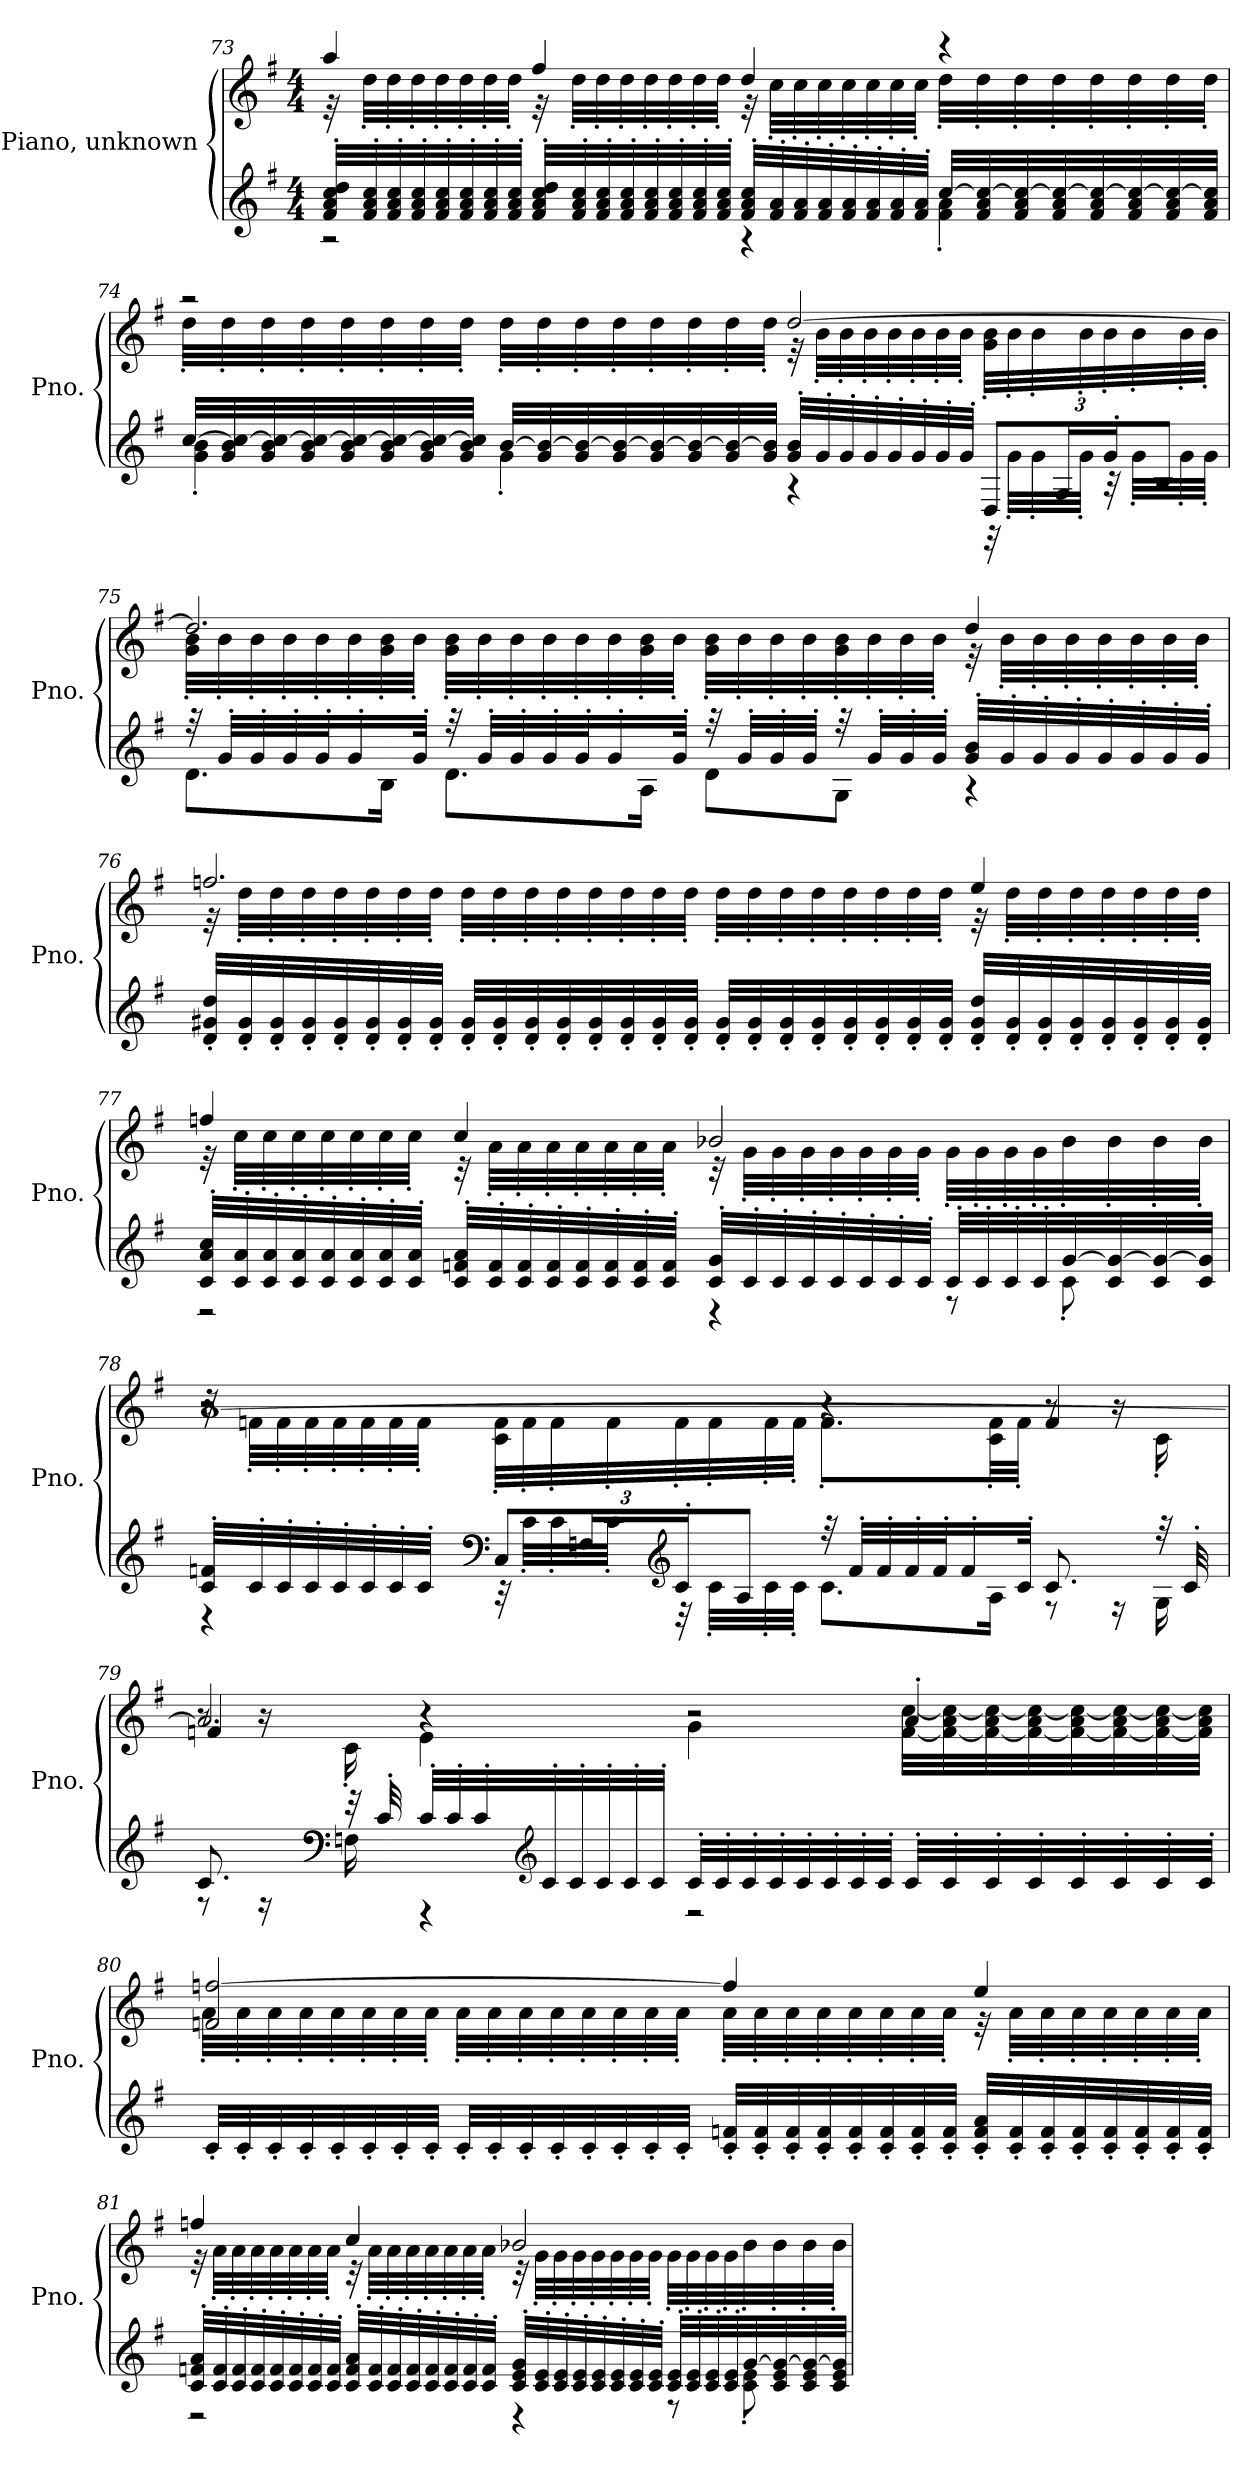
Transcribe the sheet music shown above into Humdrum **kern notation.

**kern	**kern
*part1	*part1
*staff2	*staff1
*I"Piano, unknown	*
*I'Pno.	*
!!LO:PB:g=z
*clefG2	*clefG2
*k[f#]	*k[f#]
*M4/4	*M4/4
=73	=73
*^	*^
32f#/' 32a/' 32cc/' 32dd/'LLL	2r	4aa/	32r
32f#/' 32a/' 32cc/'	.	.	32dd'\LLL
32f#/' 32a/' 32cc/'	.	.	32dd'\
32f#/' 32a/' 32cc/'	.	.	32dd'\
32f#/' 32a/' 32cc/'	.	.	32dd'\
32f#/' 32a/' 32cc/'	.	.	32dd'\
32f#/' 32a/' 32cc/'	.	.	32dd'\
32f#/' 32a/' 32cc/'JJJ	.	.	32dd'\JJJ
32f#/' 32a/' 32cc/' 32dd/'LLL	.	4ff#/	32r
32f#/' 32a/' 32cc/'	.	.	32dd'\LLL
32f#/' 32a/' 32cc/'	.	.	32dd'\
32f#/' 32a/' 32cc/'	.	.	32dd'\
32f#/' 32a/' 32cc/'	.	.	32dd'\
32f#/' 32a/' 32cc/'	.	.	32dd'\
32f#/' 32a/' 32cc/'	.	.	32dd'\
32f#/' 32a/' 32cc/'JJJ	.	.	32dd'\JJJ
32f#/' 32a/' 32cc/'LLL	4r	4dd/	32r
32f#/' 32a/'	.	.	32cc'\LLL
32f#/' 32a/'	.	.	32cc'\
32f#/' 32a/'	.	.	32cc'\
32f#/' 32a/'	.	.	32cc'\
32f#/' 32a/'	.	.	32cc'\
32f#/' 32a/'	.	.	32cc'\
32f#/' 32a/'JJJ	.	.	32cc'\JJJ
[32cc/LLL	4f#\' 4a\'	4r	32dd'\LLL
32f#/ 32a/ 32cc/_	.	.	32dd'\
32f#/ 32a/ 32cc/_	.	.	32dd'\
32f#/ 32a/ 32cc/_	.	.	32dd'\
32f#/ 32a/ 32cc/_	.	.	32dd'\
32f#/ 32a/ 32cc/_	.	.	32dd'\
32f#/ 32a/ 32cc/_	.	.	32dd'\
32f#/ 32a/ 32cc/]JJJ	.	.	32dd'\JJJ
!!LO:LB:g=z	!!
=74	=74	=74	=74
[32cc/LLL	4g\' 4b\'	2r	32dd'\LLL
32g/ 32b/ 32cc/_	.	.	32dd'\
32g/ 32b/ 32cc/_	.	.	32dd'\
32g/ 32b/ 32cc/_	.	.	32dd'\
32g/ 32b/ 32cc/_	.	.	32dd'\
32g/ 32b/ 32cc/_	.	.	32dd'\
32g/ 32b/ 32cc/_	.	.	32dd'\
32g/ 32b/ 32cc/]JJJ	.	.	32dd'\JJJ
[32b/LLL	4g'\	.	32dd'\LLL
32g/ 32b/_	.	.	32dd'\
32g/ 32b/_	.	.	32dd'\
32g/ 32b/_	.	.	32dd'\
32g/ 32b/_	.	.	32dd'\
32g/ 32b/_	.	.	32dd'\
32g/ 32b/_	.	.	32dd'\
32g/ 32b/]JJJ	.	.	32dd'\JJJ
32g/' 32b/'LLL	4r	[2dd/	32r
32g'/	.	.	32b'\LLL
32g'/	.	.	32b'\
32g'/	.	.	32b'\
32g'/	.	.	32b'\
32g'/	.	.	32b'\
32g'/	.	.	32b'\
32g'/JJJ	.	.	32b'\JJJ
*Xbrackettup	*	*	*
12D/L	32r	.	32g\' 32b\'LLL
.	32g'\LLL	.	32b'\
.	32g'\	.	32b'\
24G/L	.	.	.
.	32g'\JJJ	.	32b'\
24g'/J	32r	.	32b'\
.	32g'\LLL	.	32b'\
12B/J	.	.	.
.	32g'\	.	32b'\
.	32g'\JJJ	.	32b'\JJJ
!!LO:LB:g=z	!!
=75	=75	=75	=75
32r	8.d\L	2.dd/]	32g\' 32b\'LLL
32g'/LLL	.	.	32b'\
32g'/	.	.	32b'\
32g'/	.	.	32b'\
32g'/J	.	.	32b'\
16g'/	.	.	32b'\
.	16B\Jk	.	32g\' 32b\'
32g'/JJk	.	.	32b'\JJJ
32r	8.d\L	.	32g\' 32b\'LLL
32g'/LLL	.	.	32b'\
32g'/	.	.	32b'\
32g'/	.	.	32b'\
32g'/J	.	.	32b'\
16g'/	.	.	32b'\
.	16A\Jk	.	32g\' 32b\'
32g'/JJk	.	.	32b'\JJJ
32r	8d\L	.	32g\' 32b\'LLL
32g'/LLL	.	.	32b'\
32g'/	.	.	32b'\
32g'/JJJ	.	.	32b'\
32r	8G\J	.	32g\' 32b\'
32g'/LLL	.	.	32b'\
32g'/	.	.	32b'\
32g'/JJJ	.	.	32b'\JJJ
32g/' 32b/'LLL	4r	4dd/	32r
32g'/	.	.	32b'\LLL
32g'/	.	.	32b'\
32g'/	.	.	32b'\
32g'/	.	.	32b'\
32g'/	.	.	32b'\
32g'/	.	.	32b'\
32g'/JJJ	.	.	32b'\JJJ
*v	*v	*	*
!!LO:LB:g=z	!!
=76	=76	=76
32d/' 32g#X/' 32dd/'LLL	2.ffn/	32r
32d/' 32g#/'	.	32dd'\LLL
32d/' 32g#/'	.	32dd'\
32d/' 32g#/'	.	32dd'\
32d/' 32g#/'	.	32dd'\
32d/' 32g#/'	.	32dd'\
32d/' 32g#/'	.	32dd'\
32d/' 32g#/'JJJ	.	32dd'\JJJ
32d/' 32g#/'LLL	.	32dd'\LLL
32d/' 32g#/'	.	32dd'\
32d/' 32g#/'	.	32dd'\
32d/' 32g#/'	.	32dd'\
32d/' 32g#/'	.	32dd'\
32d/' 32g#/'	.	32dd'\
32d/' 32g#/'	.	32dd'\
32d/' 32g#/'JJJ	.	32dd'\JJJ
32d/' 32g#/'LLL	.	32dd'\LLL
32d/' 32g#/'	.	32dd'\
32d/' 32g#/'	.	32dd'\
32d/' 32g#/'	.	32dd'\
32d/' 32g#/'	.	32dd'\
32d/' 32g#/'	.	32dd'\
32d/' 32g#/'	.	32dd'\
32d/' 32g#/'JJJ	.	32dd'\JJJ
32d/' 32g#/' 32dd/'LLL	4ee/	32r
32d/' 32g#/'	.	32dd'\LLL
32d/' 32g#/'	.	32dd'\
32d/' 32g#/'	.	32dd'\
32d/' 32g#/'	.	32dd'\
32d/' 32g#/'	.	32dd'\
32d/' 32g#/'	.	32dd'\
32d/' 32g#/'JJJ	.	32dd'\JJJ
!!LO:LB:g=z	!!
=77	=77	=77
*^	*	*
32c/' 32a/' 32cc/'LLL	2r	4ffn/	32r
32c/' 32a/'	.	.	32cc'\LLL
32c/' 32a/'	.	.	32cc'\
32c/' 32a/'	.	.	32cc'\
32c/' 32a/'	.	.	32cc'\
32c/' 32a/'	.	.	32cc'\
32c/' 32a/'	.	.	32cc'\
32c/' 32a/'JJJ	.	.	32cc'\JJJ
32c/' 32fn/' 32a/'LLL	.	4cc/	32r
32c/' 32f/'	.	.	32a'\LLL
32c/' 32f/'	.	.	32a'\
32c/' 32f/'	.	.	32a'\
32c/' 32f/'	.	.	32a'\
32c/' 32f/'	.	.	32a'\
32c/' 32f/'	.	.	32a'\
32c/' 32f/'JJJ	.	.	32a'\JJJ
32c/' 32g/'LLL	4r	2b-X/	32r
32c'/	.	.	32g'\LLL
32c'/	.	.	32g'\
32c'/	.	.	32g'\
32c'/	.	.	32g'\
32c'/	.	.	32g'\
32c'/	.	.	32g'\
32c'/JJJ	.	.	32g'\JJJ
32c'/LLL	8r	.	32g'\LLL
32c'/	.	.	32g'\
32c'/	.	.	32g'\
32c'/	.	.	32g'\
[32g/	8c'\	.	32b-'\
32c/ 32g/_	.	.	32b-'\
32c/ 32g/_	.	.	32b-'\
32c/ 32g/]JJJ	.	.	32b-'\JJJ
!!LO:LB:g=z
=78	=78	=78	=78
*	*	*	*^
32c/' 32fn/'LLL	4r	[1a	32r	2r
32c'/	.	.	32fn'\LLL	.
32c'/	.	.	32f'\	.
32c'/	.	.	32f'\	.
32c'/	.	.	32f'\	.
32c'/	.	.	32f'\	.
32c'/	.	.	32f'\	.
32c'/JJJ	.	.	32f'\JJJ	.
*clefF4	*	*	*	*
12C/L	32r	.	32c\' 32f\'LLL	.
.	32c'\LLL	.	32f'\	.
.	32c'\	.	32f'\	.
24Fn/L	.	.	.	.
.	32c'\JJJ	.	32f'\	.
*clefG2	*	*	*	*
24c'/J	32r	.	32f'\	.
.	32c'\LLL	.	32f'\	.
12A/J	.	.	.	.
.	32c'\	.	32f'\	.
.	32c'\JJJ	.	32f'\JJJ	.
32r	8.c\L	.	8.f'\L	4r
32f'/LLL	.	.	.	.
32f'/	.	.	.	.
32f'/	.	.	.	.
32f'/J	.	.	.	.
16f'/	.	.	.	.
.	16A\Jk	.	32c\' 32f\'LL	.
32c'/JJk	.	.	32f'\JJJ	.
8.c/	8r	.	8r	4f/
.	16r	.	16r	.
32r	16G\	.	16c'\	.
32c'/	.	.	.	.
!!LO:PB:g=z	!!	!!
=79	=79	=79	=79	=79
8.c/	8r	2.a/]	8r	4fn/
.	16r	.	16r	.
*clefF4	*	*	*	*
32r	16Fn\	.	16c'\	.
32c'/	.	.	.	.
32c'/LLL	4r	.	4e\	4r
32c'/	.	.	.	.
32c'/	.	.	.	.
*clefG2	*	*	*	*
32c'/	.	.	.	.
32c'/	.	.	.	.
32c'/	.	.	.	.
32c'/	.	.	.	.
32c'/JJJ	.	.	.	.
32c'/LLL	2r	.	4g\	2r
32c'/	.	.	.	.
32c'/	.	.	.	.
32c'/	.	.	.	.
32c'/	.	.	.	.
32c'/	.	.	.	.
32c'/	.	.	.	.
32c'/JJJ	.	.	.	.
32c'/LLL	.	4a'/	[32f\ [32cc\LLL	.
32c'/	.	.	32f\_ 32a\ 32cc\_	.
32c'/	.	.	32f\_ 32a\ 32cc\_	.
32c'/	.	.	32f\_ 32a\ 32cc\_	.
32c'/	.	.	32f\_ 32a\ 32cc\_	.
32c'/	.	.	32f\_ 32a\ 32cc\_	.
32c'/	.	.	32f\_ 32a\ 32cc\_	.
32c'/JJJ	.	.	32f\] 32a\ 32cc\]JJJ	.
*v	*v	*	*	*
*	*	*v	*v
!!LO:LB:g=z
=80	=80	=80
32c'/LLL	2fn/ [2ffn/	32a'\LLL
32c'/	.	32a'\
32c'/	.	32a'\
32c'/	.	32a'\
32c'/	.	32a'\
32c'/	.	32a'\
32c'/	.	32a'\
32c'/JJJ	.	32a'\JJJ
32c'/LLL	.	32a'\LLL
32c'/	.	32a'\
32c'/	.	32a'\
32c'/	.	32a'\
32c'/	.	32a'\
32c'/	.	32a'\
32c'/	.	32a'\
32c'/JJJ	.	32a'\JJJ
32c/' 32fn/'LLL	4ff/]	32a'\LLL
32c/' 32f/'	.	32a'\
32c/' 32f/'	.	32a'\
32c/' 32f/'	.	32a'\
32c/' 32f/'	.	32a'\
32c/' 32f/'	.	32a'\
32c/' 32f/'	.	32a'\
32c/' 32f/'JJJ	.	32a'\JJJ
32c/' 32f/' 32a/'LLL	4ee/	32r
32c/' 32f/'	.	32a'\LLL
32c/' 32f/'	.	32a'\
32c/' 32f/'	.	32a'\
32c/' 32f/'	.	32a'\
32c/' 32f/'	.	32a'\
32c/' 32f/'	.	32a'\
32c/' 32f/'JJJ	.	32a'\JJJ
!!LO:LB:g=z	!!
=81	=81	=81
*^	*	*
32c/' 32fn/' 32a/'LLL	2r	4ffn/	32r
32c/' 32f/'	.	.	32a'\LLL
32c/' 32f/'	.	.	32a'\
32c/' 32f/'	.	.	32a'\
32c/' 32f/'	.	.	32a'\
32c/' 32f/'	.	.	32a'\
32c/' 32f/'	.	.	32a'\
32c/' 32f/'JJJ	.	.	32a'\JJJ
32c/' 32f/' 32a/'LLL	.	4cc/	32r
32c/' 32f/'	.	.	32a'\LLL
32c/' 32f/'	.	.	32a'\
32c/' 32f/'	.	.	32a'\
32c/' 32f/'	.	.	32a'\
32c/' 32f/'	.	.	32a'\
32c/' 32f/'	.	.	32a'\
32c/' 32f/'JJJ	.	.	32a'\JJJ
32c/' 32e/' 32g/'LLL	4r	2b-X/	32r
32c/' 32e/'	.	.	32g'\LLL
32c/' 32e/'	.	.	32g'\
32c/' 32e/'	.	.	32g'\
32c/' 32e/'	.	.	32g'\
32c/' 32e/'	.	.	32g'\
32c/' 32e/'	.	.	32g'\
32c/' 32e/'JJJ	.	.	32g'\JJJ
32c/' 32e/'LLL	8r	.	32g'\LLL
32c/' 32e/'	.	.	32g'\
32c/' 32e/'	.	.	32g'\
32c/' 32e/'	.	.	32g'\
[32g/	8c\' 8e\'	.	32b-'\
32c/ 32e/ 32g/_	.	.	32b-'\
32c/ 32e/ 32g/_	.	.	32b-'\
32c/ 32e/ 32g/]JJJ	.	.	32b-'\JJJ
*v	*v	*	*
*	*v	*v
=	=
*-	*-
